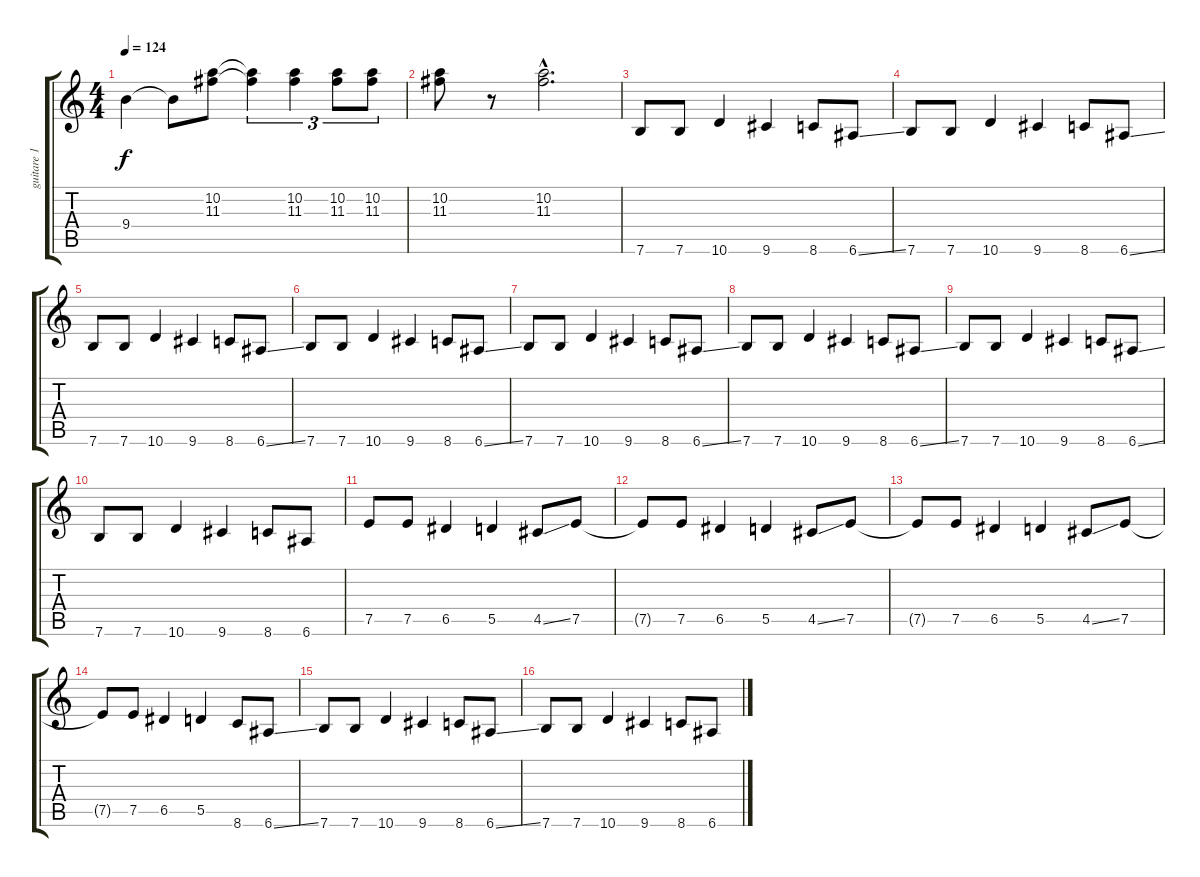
\track ("guitare 1" "guitare 1") {instrument acousticguitarnylon}
\staff {score tabs}
\tuning (E4 B3 G3 D3 A2 E2) {hide}
\ts (4 4)
\tempo 124
\clef g2
\ks c
9.4{t}.4{dy f} 9.4{t}.8 (10.2 11.3).8 (10.2{t} 11.3{t}).4{tu (3 2)} (10.2 11.3).4{tu (3 2)} (10.2 11.3).8{tu (3 2)} (10.2 11.3).8{tu (3 2)} |
(10.2 11.3).8 r.8 (10.2{hac} 11.3{hac}).2{d} |
7.6.8{volume 11} 7.6.8 10.6.4 9.6.4 8.6.8 6.6{ss}.8 |
7.6.8 7.6.8 10.6.4 9.6.4 8.6.8 6.6{ss}.8 |
7.6.8 7.6.8 10.6.4 9.6.4 8.6.8 6.6{ss}.8 |
7.6.8 7.6.8 10.6.4 9.6.4 8.6.8 6.6{ss}.8 |
7.6.8 7.6.8 10.6.4 9.6.4 8.6.8 6.6{ss}.8 |
7.6.8 7.6.8 10.6.4 9.6.4 8.6.8 6.6{ss}.8 |
7.6.8 7.6.8 10.6.4 9.6.4 8.6.8 6.6{ss}.8 |
7.6.8 7.6.8 10.6.4 9.6.4 8.6.8 6.6.8 |
7.5.8 7.5.8 6.5.4 5.5.4 4.5{ss}.8 7.5.8 |
7.5{t}.8 7.5.8 6.5.4 5.5.4 4.5{ss}.8 7.5.8 |
7.5{t}.8 7.5.8 6.5.4 5.5.4 4.5{ss}.8 7.5.8 |
7.5{t}.8 7.5.8 6.5.4 5.5.4 8.6.8 6.6{ss}.8 |
7.6.8 7.6.8 10.6.4 9.6.4 8.6.8 6.6{ss}.8 |
7.6.8 7.6.8 10.6.4 9.6.4 8.6.8 6.6{ss}.8
